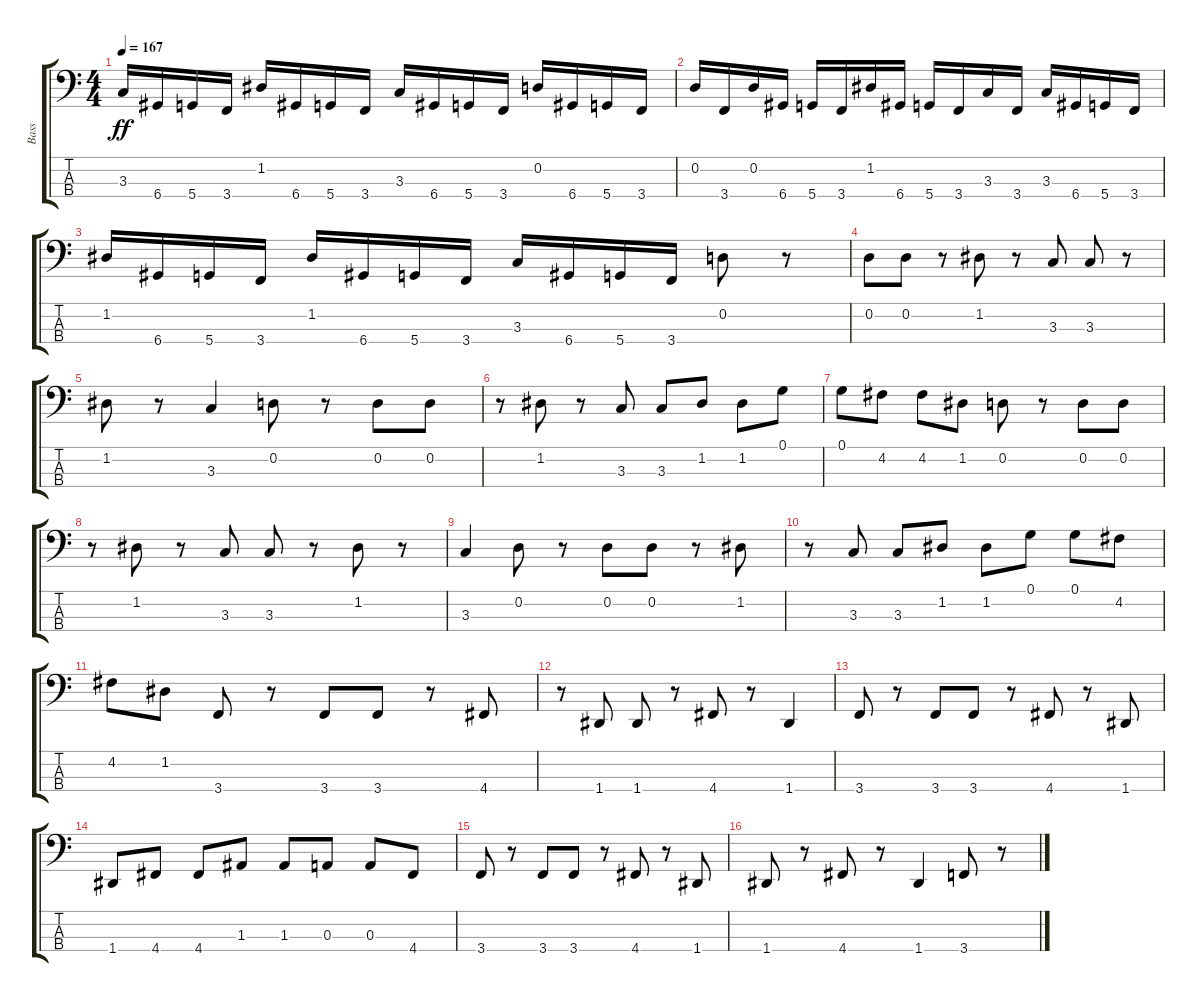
\track ("Bass" "Bass") {instrument electricbassfinger}
\staff {score tabs}
\tuning (G2 D2 A1 D1) {hide}
\ts (4 4)
\tempo 167
\clef f4
\ks c
3.3.16{dy ff} 6.4.16 5.4.16 3.4.16 1.2.16 6.4.16 5.4.16 3.4.16 3.3.16 6.4.16 5.4.16 3.4.16 0.2.16 6.4.16 5.4.16 3.4.16 |
0.2.16 3.4.16 0.2.16 6.4.16 5.4.16 3.4.16 1.2.16 6.4.16 5.4.16 3.4.16 3.3.16 3.4.16 3.3.16 6.4.16 5.4.16 3.4.16 |
1.2.16 6.4.16 5.4.16 3.4.16 1.2.16 6.4.16 5.4.16 3.4.16 3.3.16 6.4.16 5.4.16 3.4.16 0.2.8 r.8 |
0.2.8 0.2.8 r.8 1.2.8 r.8 3.3.8 3.3.8 r.8 |
1.2.8 r.8 3.3.4 0.2.8 r.8 0.2.8 0.2.8 |
r.8 1.2.8 r.8 3.3.8 3.3.8 1.2.8 1.2.8 0.1.8 |
0.1.8 4.2.8 4.2.8 1.2.8 0.2.8 r.8 0.2.8 0.2.8 |
r.8 1.2.8 r.8 3.3.8 3.3.8 r.8 1.2.8 r.8 |
3.3.4 0.2.8 r.8 0.2.8 0.2.8 r.8 1.2.8 |
r.8 3.3.8 3.3.8 1.2.8 1.2.8 0.1.8 0.1.8 4.2.8 |
4.2.8 1.2.8 3.4.8 r.8 3.4.8 3.4.8 r.8 4.4.8 |
r.8 1.4.8 1.4.8 r.8 4.4.8 r.8 1.4.4 |
3.4.8 r.8 3.4.8 3.4.8 r.8 4.4.8 r.8 1.4.8 |
1.4.8 4.4.8 4.4.8 1.3.8 1.3.8 0.3.8 0.3.8 4.4.8 |
3.4.8 r.8 3.4.8 3.4.8 r.8 4.4.8 r.8 1.4.8 |
1.4.8 r.8 4.4.8 r.8 1.4.4 3.4.8 r.8
